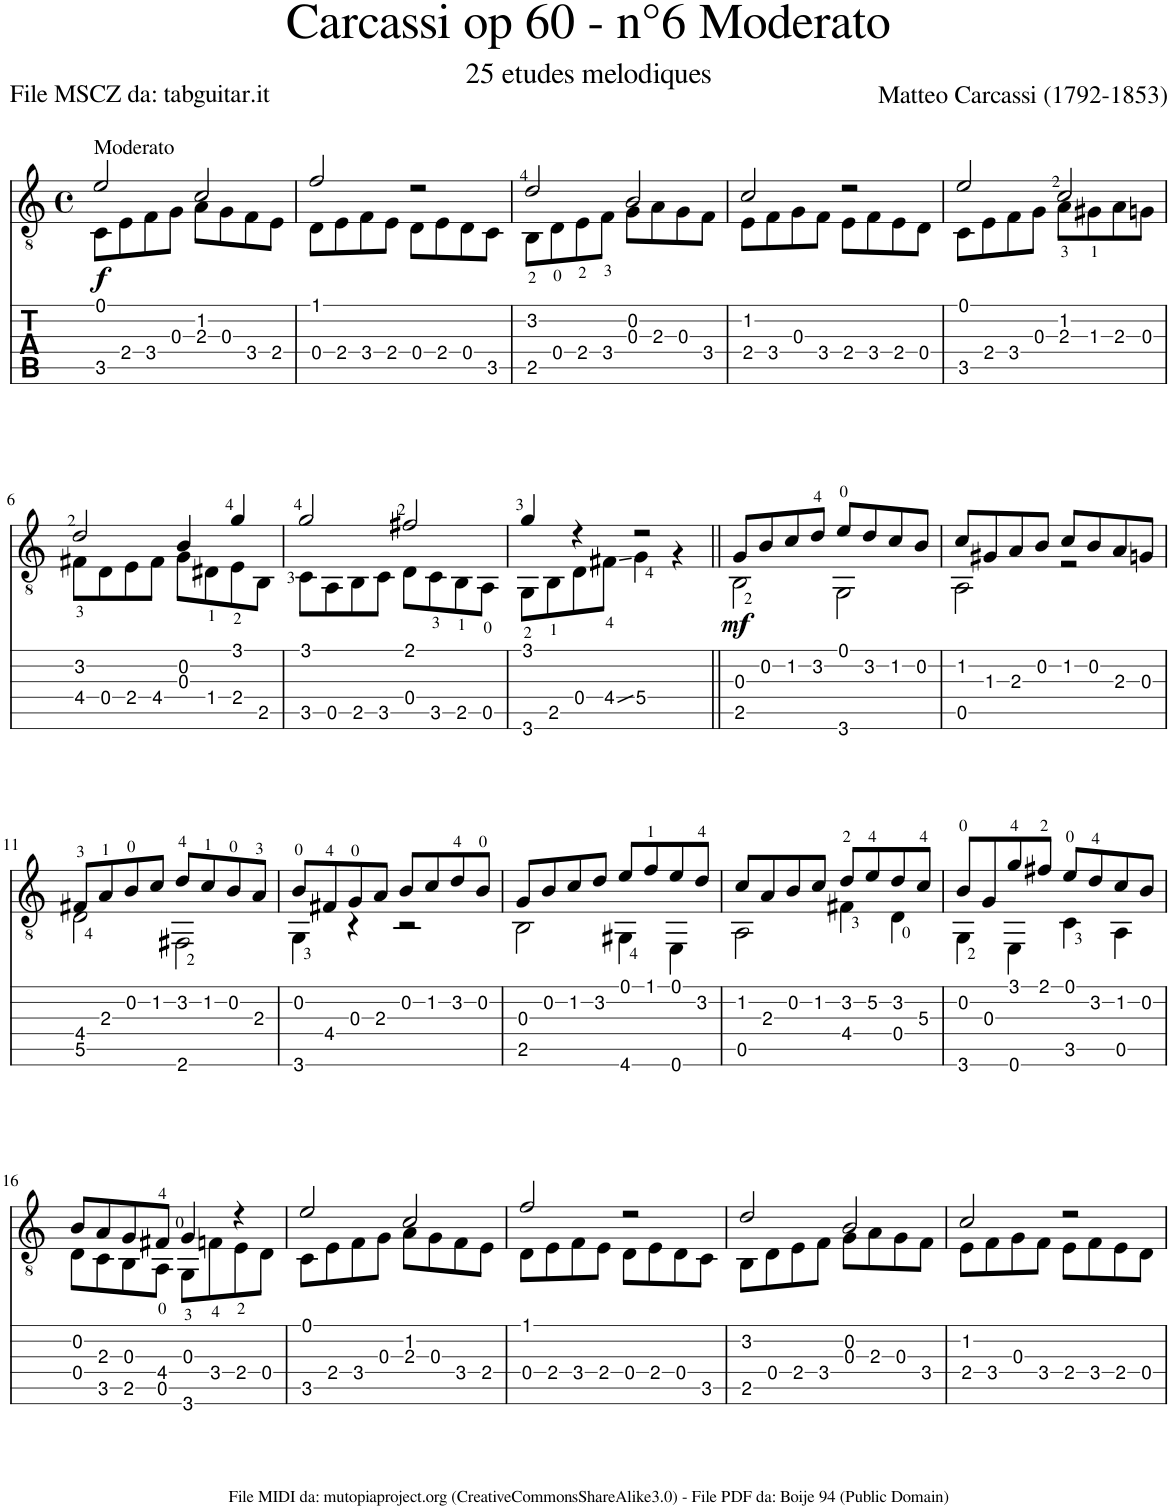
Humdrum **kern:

**kern	**kern	**dynam
*part1	*part1	*part1
*staff2	*staff1	*staff1/2
*I"Guitar	*	*
*I'Guit.	*	*
*stria6	*	*
*	*clefGv2	*
*k[]	*k[]	*
*M4/4	*M4/4	*
*met(c)	*met(c)	*
=1	=1	=1
*^	*^	*
!	!	!LO:TX:a:t=Moderato	!	!
!	!	!	!	!LO:DY:b
2e	8CL	2e/	8C\L	f
.	8EJ	.	8E\	.
.	8FL	.	8F\	.
.	8GJ	.	8G\J	.
2c	8AL	2c/	8A\L	.
.	8GJ	.	8G\	.
.	8FL	.	8F\	.
.	8EJ	.	8E\J	.
=2	=2	=2	=2	=2
2f	8DL	2f/	8D\L	.
.	8EJ	.	8E\	.
.	8FL	.	8F\	.
.	8EJ	.	8E\J	.
2r	8DL	2r	8D\L	.
.	8EJ	.	8E\	.
.	8DL	.	8D\	.
.	8CJ	.	8C\J	.
=3	=3	=3	=3	=3
2d	8BBL	2d/	8BB\L	.
.	8DJ	.	8D\	.
.	8EL	.	8E\	.
.	8FJ	.	8F\J	.
2B	8GL	2B/	8G\L	.
.	8AJ	.	8A\	.
.	8GL	.	8G\	.
.	8FJ	.	8F\J	.
=4	=4	=4	=4	=4
2c	8EL	2c/	8E\L	.
.	8FJ	.	8F\	.
.	8GL	.	8G\	.
.	8FJ	.	8F\J	.
2r	8EL	2r	8E\L	.
.	8FJ	.	8F\	.
.	8EL	.	8E\	.
.	8DJ	.	8D\J	.
=5	=5	=5	=5	=5
2e	8CL	2e/	8C\L	.
.	8EJ	.	8E\	.
.	8FL	.	8F\	.
.	8GJ	.	8G\J	.
2c	8AL	2c/	8A\L	.
.	8G#J	.	8G#X\	.
.	8AL	.	8A\	.
.	8GJ	.	8Gn\J	.
!!LO:LB:g=z	!!
=6	=6	=6	=6	=6
2d	8F#L	2d/	8F#X\L	.
.	8DJ	.	8D\	.
.	8EL	.	8E\	.
.	8F#J	.	8F#\J	.
4B	8GL	4B/	8G\L	.
.	8D#J	.	8D#X\	.
4g	8EL	4g/	8E\	.
.	8BBJ	.	8BB\J	.
=7	=7	=7	=7	=7
2g	8CL	2g/	8C\L	.
.	8AAJ	.	8AA\	.
.	8BBL	.	8BB\	.
.	8CJ	.	8C\J	.
2f#	8DL	2f#X/	8D\L	.
.	8CJ	.	8C\	.
.	8BBL	.	8BB\	.
.	8AAJ	.	8AA\J	.
=8	=8	=8	=8	=8
4g	8GGL	4g/	8GG\L	.
.	8BBJ	.	8BB\	.
4r	8DL	4r	8D\	.
.	8F#J	.	8F#X\J	.
2r	4G	2r	4G\	.
.	4r	.	4r	.
=9||	=9||	=9||	=9||	=9||
!	!	!	!	!LO:DY:b
8GL	2BB	8G/L	2BB\	mf
8BJ	.	8B/	.	.
8cL	.	8c/	.	.
8dJ	.	8d/J	.	.
8eL	2GG	8e/L	2GG\	.
8dJ	.	8d/	.	.
8cL	.	8c/	.	.
8BJ	.	8B/J	.	.
=10	=10	=10	=10	=10
8cL	2AA	8c/L	2AA\	.
8G#J	.	8G#X/	.	.
8AL	.	8A/	.	.
8BJ	.	8B/J	.	.
8cL	2r	8c/L	2r	.
8BJ	.	8B/	.	.
8AL	.	8A/	.	.
8GJ	.	8Gn/J	.	.
!!LO:LB:g=z	!!
=11	=11	=11	=11	=11
8F#L	2D	8F#X/L	2D\	.
8AJ	.	8A/	.	.
8BL	.	8B/	.	.
8cJ	.	8c/J	.	.
8dL	2FF#	8d/L	2FF#X\	.
8cJ	.	8c/	.	.
8BL	.	8B/	.	.
8AJ	.	8A/J	.	.
=12	=12	=12	=12	=12
8BL	4GG	8B/L	4GG\	.
8F#J	.	8F#X/	.	.
8GL	4r	8G/	4r	.
8AJ	.	8A/J	.	.
8BL	2r	8B/L	2r	.
8cJ	.	8c/	.	.
8dL	.	8d/	.	.
8BJ	.	8B/J	.	.
=13	=13	=13	=13	=13
8GL	2BB	8G/L	2BB\	.
8BJ	.	8B/	.	.
8cL	.	8c/	.	.
8dJ	.	8d/J	.	.
8eL	4GG#	8e/L	4GG#X\	.
8fJ	.	8f/	.	.
8eL	4EE	8e/	4EE\	.
8dJ	.	8d/J	.	.
=14	=14	=14	=14	=14
8cL	2AA	8c/L	2AA\	.
8AJ	.	8A/	.	.
8BL	.	8B/	.	.
8cJ	.	8c/J	.	.
8dL	4F#	8d/L	4F#X\	.
8eJ	.	8e/	.	.
8dL	4D	8d/	4D\	.
8cJ	.	8c/J	.	.
=15	=15	=15	=15	=15
8BL	4GG	8B/L	4GG\	.
8GJ	.	8G/	.	.
8gL	4EE	8g/	4EE\	.
8f#J	.	8f#X/J	.	.
8eL	4C	8e/L	4C\	.
8dJ	.	8d/	.	.
8cL	4AA	8c/	4AA\	.
8BJ	.	8B/J	.	.
!!LO:LB:g=z	!!
=16	=16	=16	=16	=16
8BL	8DL	8B/L	8D\L	.
8AJ	8CJ	8A/	8C\	.
8GL	8BBL	8G/	8BB\	.
8F#J	8AAJ	8F#X/J	8AA\J	.
4G	8GGL	4G/	8GG\L	.
.	8FJ	.	8Fn\	.
4r	8EL	4r	8E\	.
.	8DJ	.	8D\J	.
=17	=17	=17	=17	=17
2e	8CL	2e/	8C\L	.
.	8EJ	.	8E\	.
.	8FL	.	8F\	.
.	8GJ	.	8G\J	.
2c	8AL	2c/	8A\L	.
.	8GJ	.	8G\	.
.	8FL	.	8F\	.
.	8EJ	.	8E\J	.
=18	=18	=18	=18	=18
2f	8DL	2f/	8D\L	.
.	8EJ	.	8E\	.
.	8FL	.	8F\	.
.	8EJ	.	8E\J	.
2r	8DL	2r	8D\L	.
.	8EJ	.	8E\	.
.	8DL	.	8D\	.
.	8CJ	.	8C\J	.
=19	=19	=19	=19	=19
2d	8BBL	2d/	8BB\L	.
.	8DJ	.	8D\	.
.	8EL	.	8E\	.
.	8FJ	.	8F\J	.
2B	8GL	2B/	8G\L	.
.	8AJ	.	8A\	.
.	8GL	.	8G\	.
.	8FJ	.	8F\J	.
=20	=20	=20	=20	=20
2c	8EL	2c/	8E\L	.
.	8FJ	.	8F\	.
.	8GL	.	8G\	.
.	8FJ	.	8F\J	.
2r	8EL	2r	8E\L	.
.	8FJ	.	8F\	.
.	8EL	.	8E\	.
.	8DJ	.	8D\J	.
*v	*v	*	*	*
*	*v	*v	*
=	=	=
*-	*-	*-
